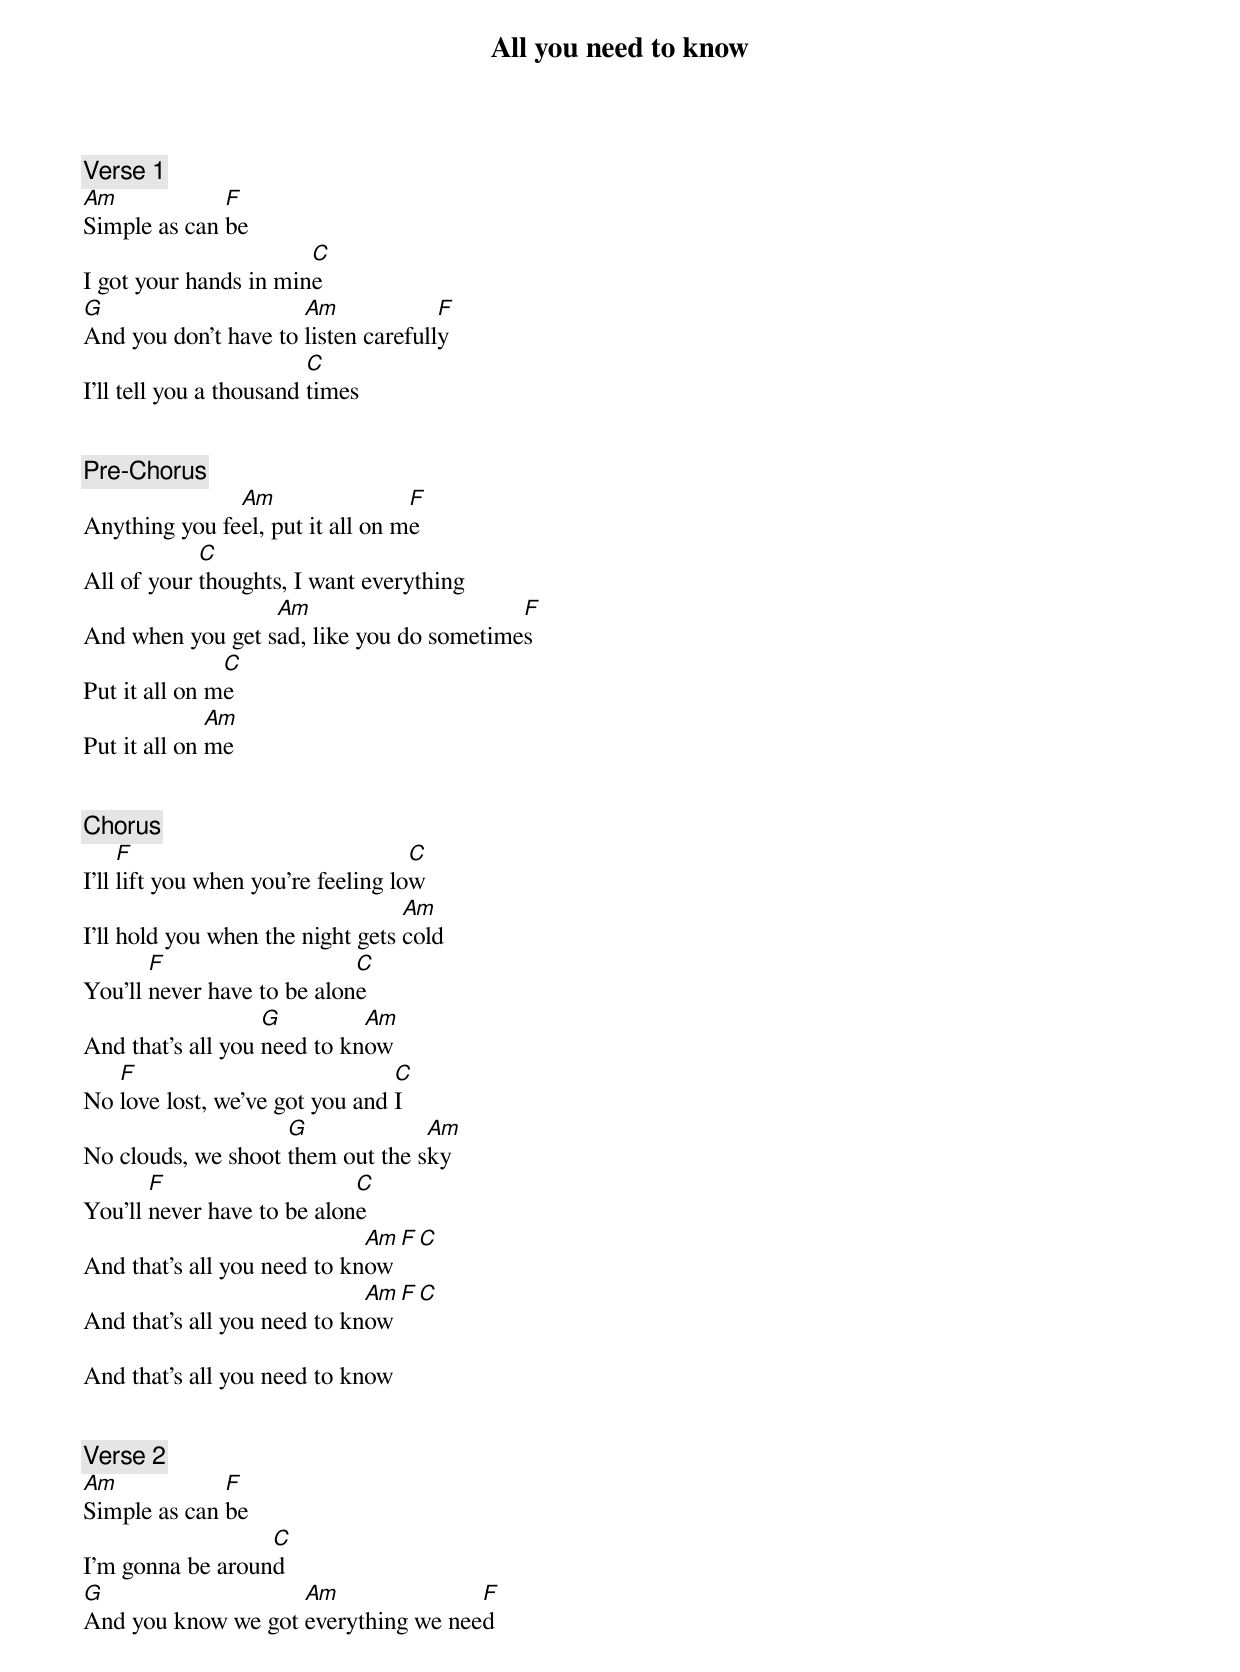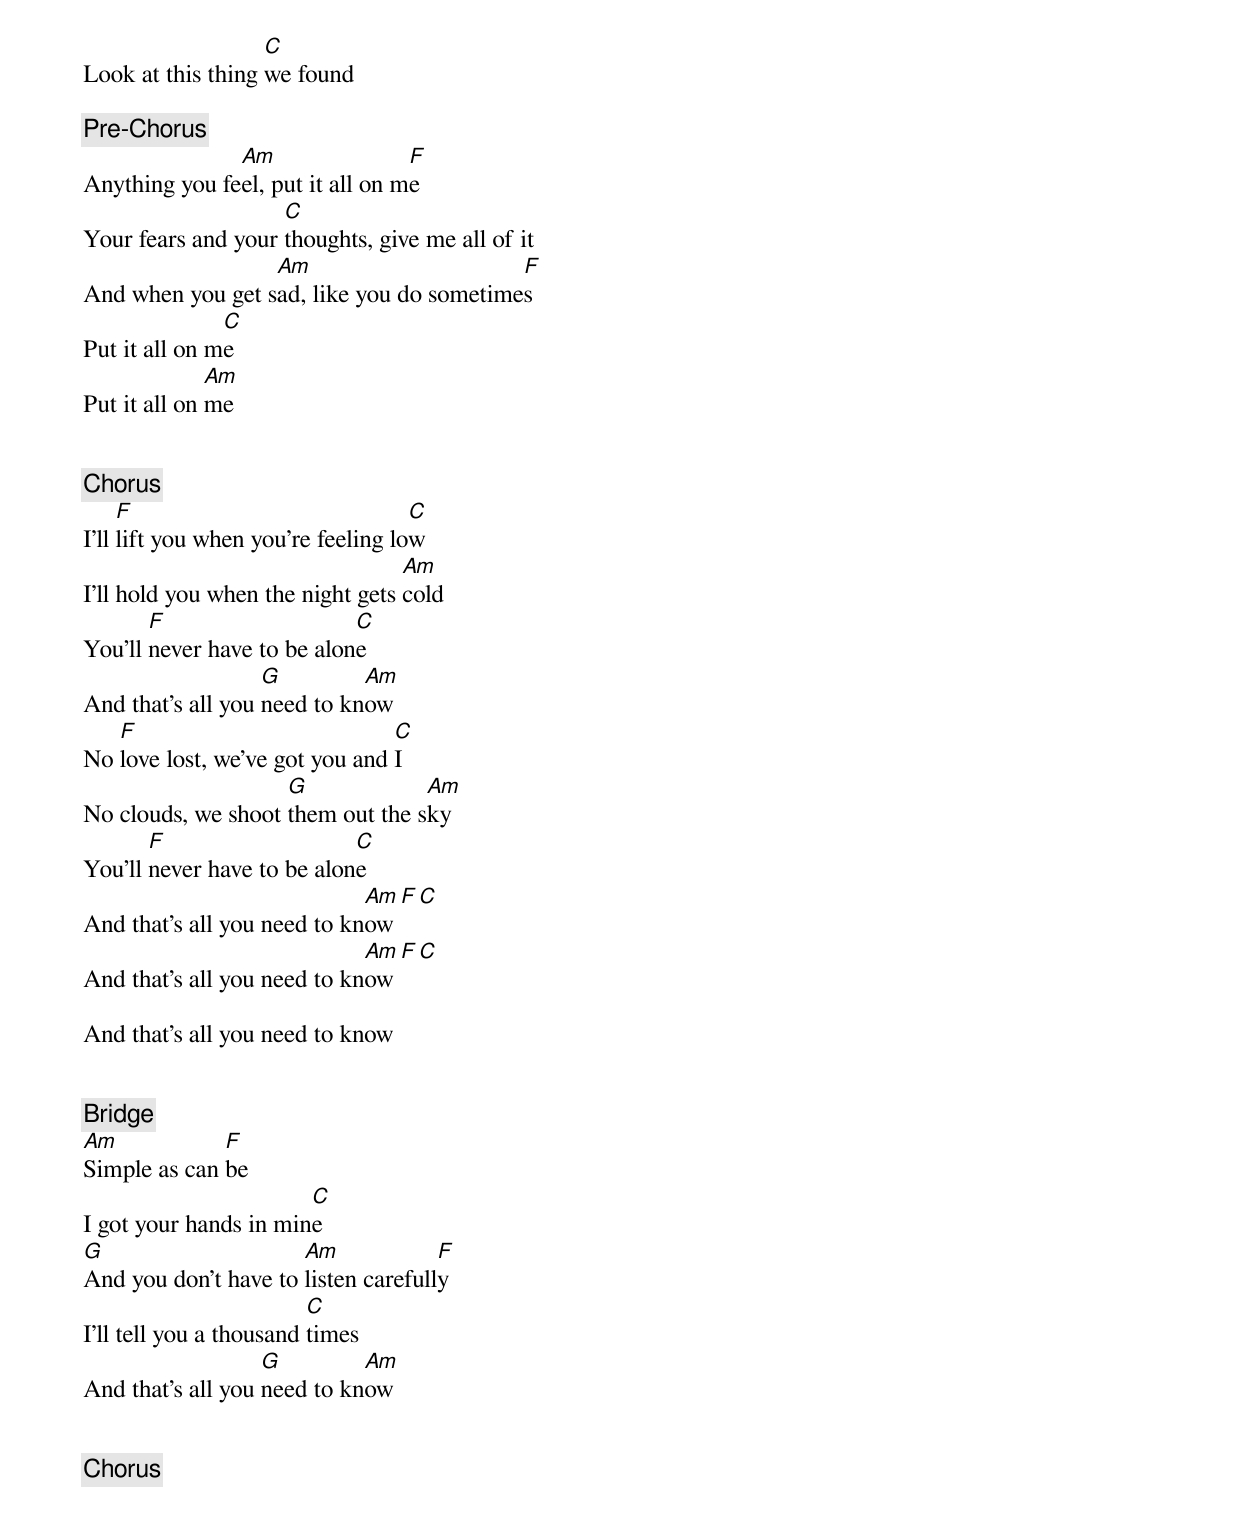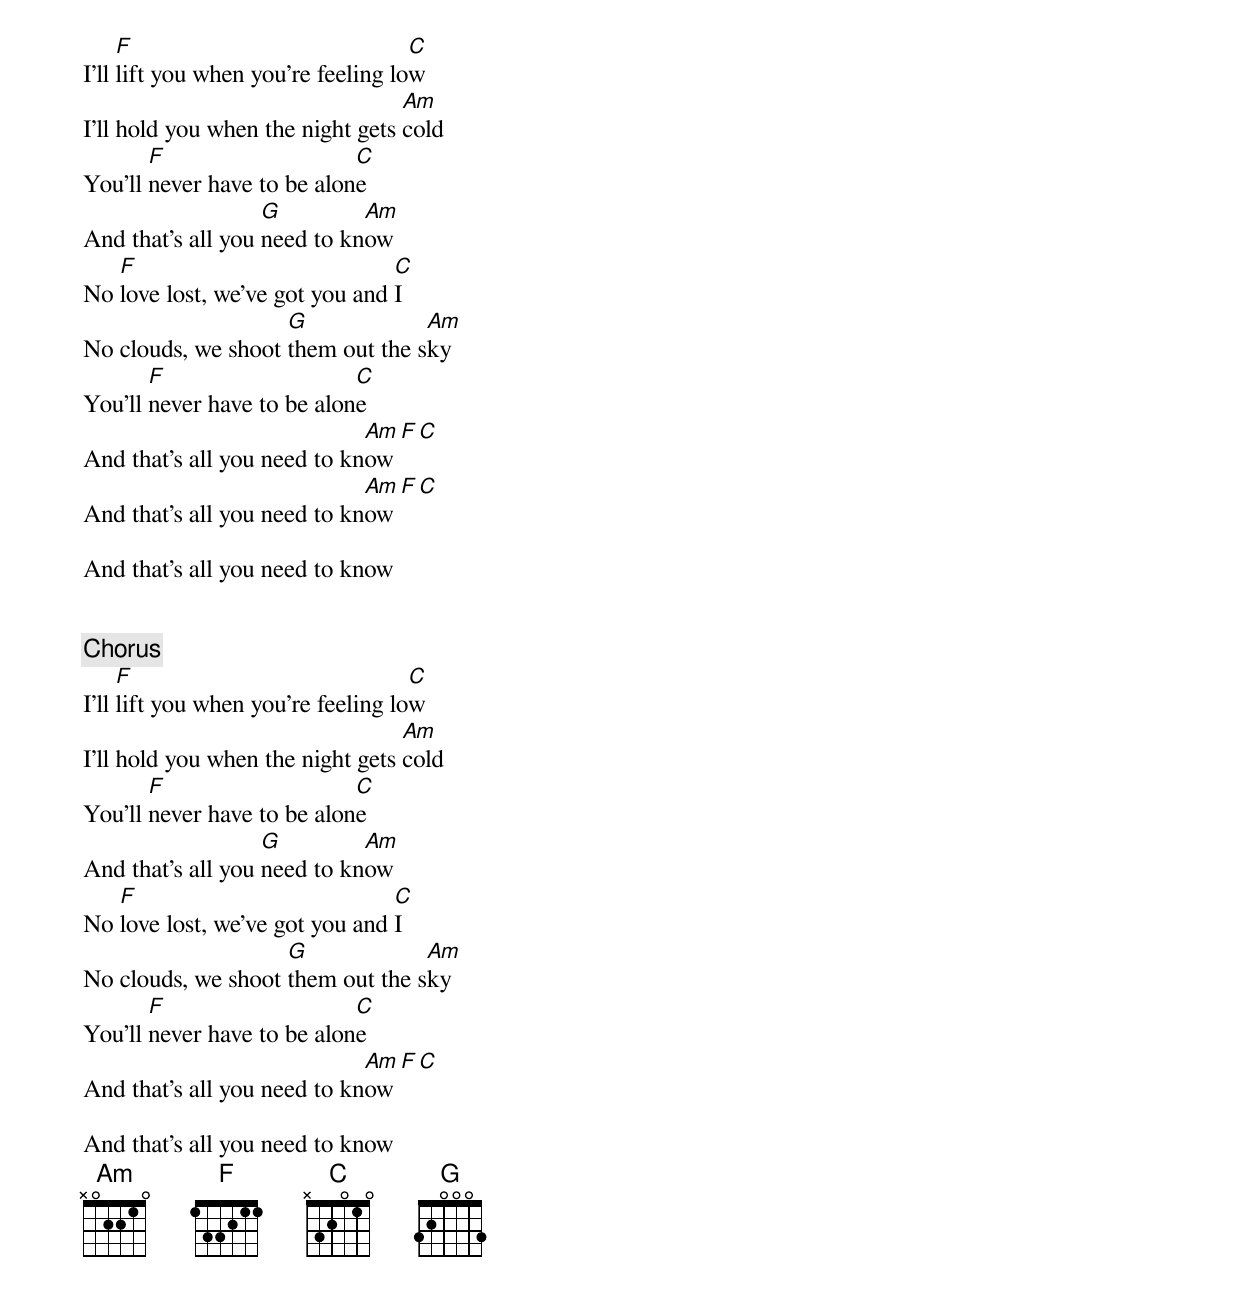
All you need to know

[Verse 1]
Am            F
Simple as can be
                       C
I got your hands in mine
G                     Am             F
And you don't have to listen carefully
                         C
I'll tell you a thousand times


[Pre-Chorus]
               Am                 F
Anything you feel, put it all on me
            C
All of your thoughts, I want everything
                  Am                      F
And when you get sad, like you do sometimes
               C
Put it all on me
              Am
Put it all on me


[Chorus]
     F                              C
I'll lift you when you're feeling low
                                  Am
I'll hold you when the night gets cold
       F                    C
You'll never have to be alone
                   G         Am
And that's all you need to know
   F                            C
No love lost, we've got you and I
                    G             Am
No clouds, we shoot them out the sky
       F                    C
You'll never have to be alone
                             Am F C
And that's all you need to know
                             Am F C
And that's all you need to know

And that's all you need to know


[Verse 2]
Am            F
Simple as can be
                  C
I'm gonna be around
G                   Am               F
And you know we got everything we need
                   C
Look at this thing we found

[Pre-Chorus]
               Am                 F
Anything you feel, put it all on me
                    C
Your fears and your thoughts, give me all of it
                  Am                      F
And when you get sad, like you do sometimes
               C
Put it all on me
              Am
Put it all on me


[Chorus]
     F                              C
I'll lift you when you're feeling low
                                  Am
I'll hold you when the night gets cold
       F                    C
You'll never have to be alone
                   G         Am
And that's all you need to know
   F                            C
No love lost, we've got you and I
                    G             Am
No clouds, we shoot them out the sky
       F                    C
You'll never have to be alone
                             Am F C
And that's all you need to know
                             Am F C
And that's all you need to know

And that's all you need to know


[Bridge]
Am            F
Simple as can be
                       C
I got your hands in mine
G                     Am             F
And you don't have to listen carefully
                         C
I'll tell you a thousand times
                   G         Am
And that's all you need to know


[Chorus]
     F                              C
I'll lift you when you're feeling low
                                  Am
I'll hold you when the night gets cold
       F                    C
You'll never have to be alone
                   G         Am
And that's all you need to know
   F                            C
No love lost, we've got you and I
                    G             Am
No clouds, we shoot them out the sky
       F                    C
You'll never have to be alone
                             Am F C
And that's all you need to know
                             Am F C
And that's all you need to know

And that's all you need to know


[Chorus]
     F                              C
I'll lift you when you're feeling low
                                  Am
I'll hold you when the night gets cold
       F                    C
You'll never have to be alone
                   G         Am
And that's all you need to know
   F                            C
No love lost, we've got you and I
                    G             Am
No clouds, we shoot them out the sky
       F                    C
You'll never have to be alone
                             Am F C
And that's all you need to know

And that's all you need to know
